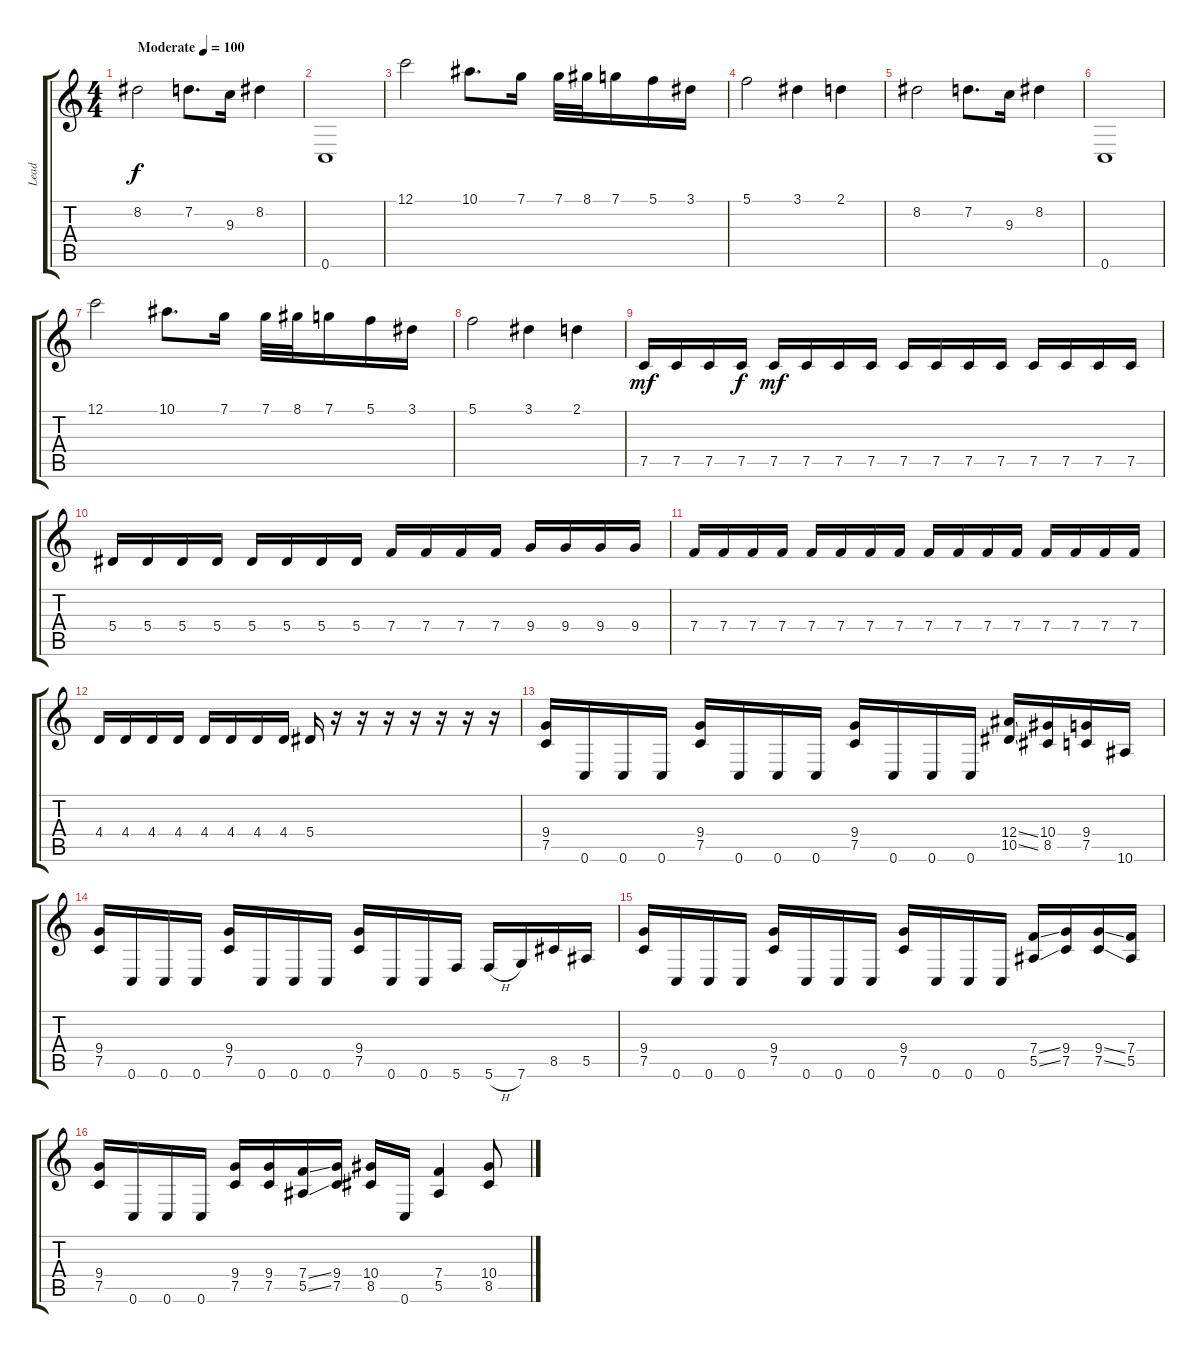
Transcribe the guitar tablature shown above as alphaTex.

\track ("Lead" "Lead") {instrument distortionguitar}
\staff {score tabs}
\tuning (C4 G3 Eb3 Bb2 F2 C2) {hide}
\ts (4 4)
\tempo (100 "Moderate")
\clef g2
\ks c
8.2.2{dy f instrument distortionguitar} 7.2.8{d} 9.3.16 8.2.4 |
0.6.1 |
12.1.2 10.1.8{d} 7.1.16 7.1.32 8.1.32 7.1.16 5.1.16 3.1.16 |
5.1.2 3.1.4 2.1.4 |
8.2.2 7.2.8{d} 9.3.16 8.2.4 |
0.6.1 |
12.1.2 10.1.8{d} 7.1.16 7.1.32 8.1.32 7.1.16 5.1.16 3.1.16 |
5.1.2 3.1.4 2.1.4 |
7.5.16{dy mf} 7.5.16 7.5.16 7.5.16{dy f} 7.5.16{dy mf} 7.5.16 7.5.16 7.5.16 7.5.16 7.5.16 7.5.16 7.5.16 7.5.16 7.5.16 7.5.16 7.5.16 |
5.4.16 5.4.16 5.4.16 5.4.16 5.4.16 5.4.16 5.4.16 5.4.16 7.4.16 7.4.16 7.4.16 7.4.16 9.4.16 9.4.16 9.4.16 9.4.16 |
7.4.16 7.4.16 7.4.16 7.4.16 7.4.16 7.4.16 7.4.16 7.4.16 7.4.16 7.4.16 7.4.16 7.4.16 7.4.16 7.4.16 7.4.16 7.4.16 |
4.4.16 4.4.16 4.4.16 4.4.16 4.4.16 4.4.16 4.4.16 4.4.16 5.4.16 r.16 r.16 r.16 r.16 r.16 r.16 r.16 |
(9.4 7.5).16 0.6.16 0.6.16 0.6.16 (9.4 7.5).16 0.6.16 0.6.16 0.6.16 (9.4 7.5).16 0.6.16 0.6.16 0.6.16 (12.4{ss} 10.5{ss}).16 (10.4 8.5).16 (9.4 7.5).16 10.6.16 |
(9.4 7.5).16 0.6.16 0.6.16 0.6.16 (9.4 7.5).16 0.6.16 0.6.16 0.6.16 (9.4 7.5).16 0.6.16 0.6.16 5.6.16 5.6{h}.16 7.6.16 8.5.16 5.5.16 |
(9.4 7.5).16 0.6.16 0.6.16 0.6.16 (9.4 7.5).16 0.6.16 0.6.16 0.6.16 (9.4 7.5).16 0.6.16 0.6.16 0.6.16 (7.4{ss} 5.5{ss}).16 (9.4 7.5).16 (9.4{ss} 7.5{ss}).16 (7.4 5.5).16 |
(9.4 7.5).16 0.6.16 0.6.16 0.6.16 (9.4 7.5).16 (9.4 7.5).16 (7.4{ss} 5.5{ss}).16 (9.4 7.5).16 (10.4 8.5).16 0.6.16 (7.4 5.5).4 (10.4 8.5).8
